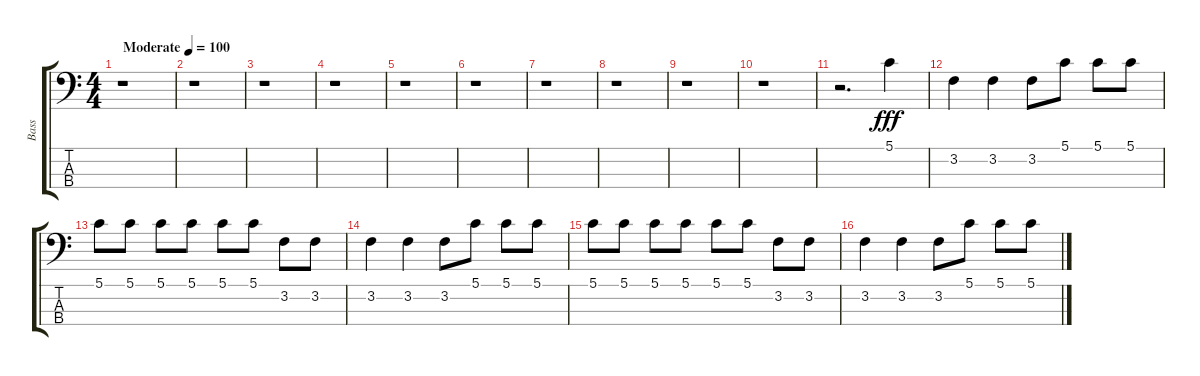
\track ("Bass" "Bass") {instrument electricbasspick}
\staff {score tabs}
\tuning (G2 D2 A1 E1) {hide}
\ts (4 4)
\tempo (100 "Moderate")
\clef f4
\ks c
r.1{dy fff instrument electricbasspick} |
r.1 |
r.1 |
r.1 |
r.1 |
r.1 |
r.1 |
r.1 |
r.1 |
r.1 |
r.2{d} 5.1.4 |
3.2.4 3.2.4 3.2.8 5.1.8 5.1.8 5.1.8 |
5.1.8 5.1.8 5.1.8 5.1.8 5.1.8 5.1.8 3.2.8 3.2.8 |
3.2.4 3.2.4 3.2.8 5.1.8 5.1.8 5.1.8 |
5.1.8 5.1.8 5.1.8 5.1.8 5.1.8 5.1.8 3.2.8 3.2.8 |
3.2.4 3.2.4 3.2.8 5.1.8 5.1.8 5.1.8
